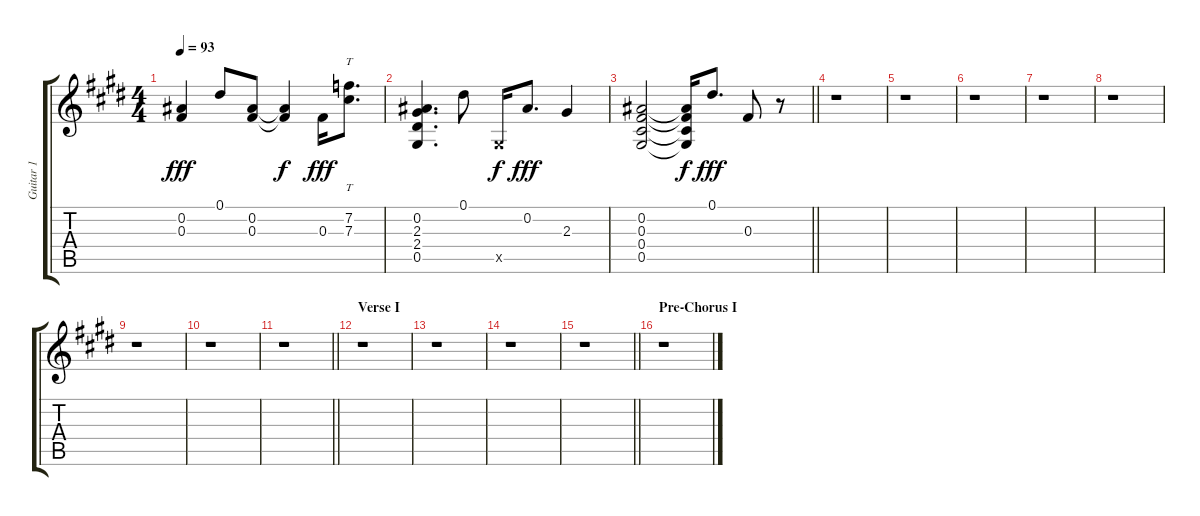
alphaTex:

\track ("Guitar 1" "Guitar 1") {instrument electricguitarjazz}
\staff {score tabs}
\tuning (Eb4 Bb3 Gb3 Db3 Ab2 Db2) {hide}
\ts (4 4)
\tempo 93
\clef g2
\ks e
(0.2 0.3).4{dy fff} 0.1.8 (0.2 0.3).8 (0.2{t} 0.3{t}).4{dy f} 0.3.16{dy fff} (7.2 7.3).8{tt d} |
(0.2 2.3 2.4 0.5).4{d} 0.1.8 0.5{x}.16{dy f} 0.2.8{d dy fff} 2.3.4 |
\barLineRight lightlight
(0.2 0.3 0.4 0.5).2 (0.2{t} 0.3{t} 0.4{t} 0.5{t}).16{dy f} 0.1.8{d dy fff} 0.3.8 r.8 |
r.1 |
r.1 |
r.1 |
r.1 |
r.1 |
r.1 |
r.1 |
\barLineRight lightlight
r.1 |
\section ("" "Verse I")
r.1 |
r.1 |
r.1 |
\barLineRight lightlight
r.1 |
\section ("" "Pre-Chorus I")
r.1
